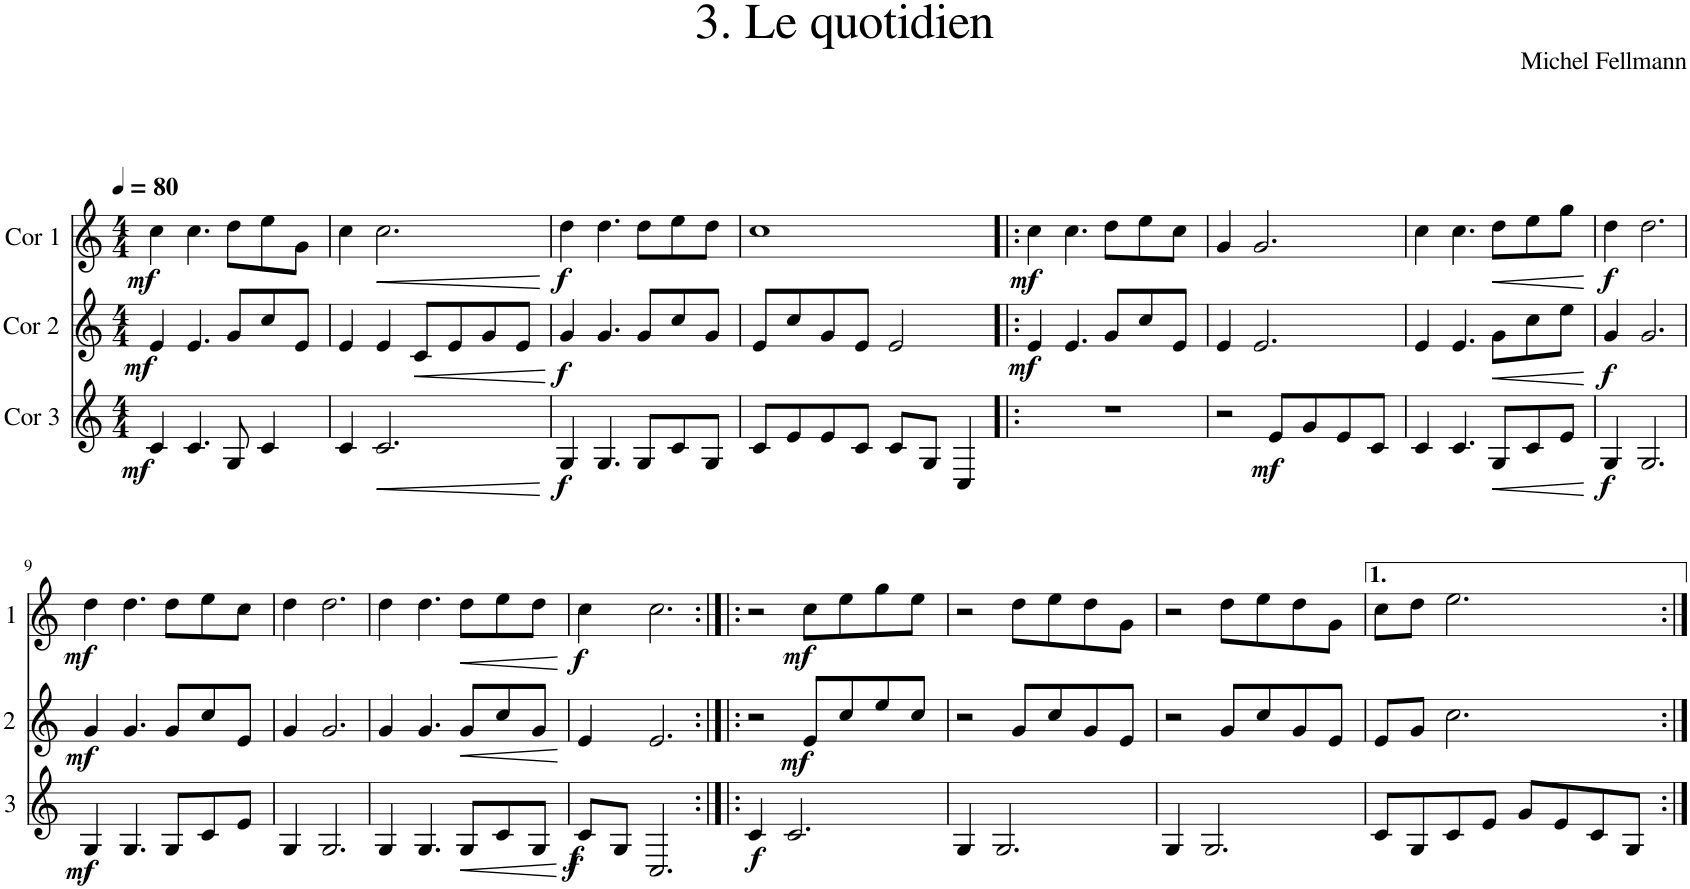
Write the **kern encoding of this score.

**kern	**dynam	**kern	**dynam	**kern	**dynam
*part3	*part3	*part2	*part2	*part1	*part1
*staff3	*staff3	*staff2	*staff2	*staff1	*staff1
*I"Cor 3	*	*I"Cor 2	*	*I"Cor 1	*
*clefG2	*	*clefG2	*	*clefG2	*
*Trd4c7	*	*Trd4c7	*	*Trd4c7	*
*k[]	*	*k[]	*	*k[]	*
*M4/4	*	*M4/4	*	*M4/4	*
*MM80	*	*MM80	*	*MM80	*
=1	=1	=1	=1	=1	=1
!	!LO:DY:b	!	!LO:DY:b	!	!LO:DY:b
4c/	mf	4e/	mf	4cc\	mf
4.c/	.	4.e/	.	4.cc\	.
8G/	.	8g/L	.	8dd\L	.
4c/	.	8cc/	.	8ee\	.
.	.	8e/J	.	8g\J	.
=2	=2	=2	=2	=2	=2
4c/	.	4e/	.	4cc\	.
!	!LO:HP:b	!	!	!	!LO:HP:b
2.c/	<	4e/	.	2.cc\	<
!	!	!	!LO:HP:b	!	!
.	.	8c/L	<	.	.
.	.	8e/	.	.	.
.	.	8g/	.	.	.
.	.	8e/J	.	.	.
.	[	.	[	.	[
=3	=3	=3	=3	=3	=3
!	!LO:DY:b	!	!LO:DY:b	!	!LO:DY:b
4G/	f	4g/	f	4dd\	f
4.G/	.	4.g/	.	4.dd\	.
8G/L	.	8g/L	.	8dd\L	.
8c/	.	8cc/	.	8ee\	.
8G/J	.	8g/J	.	8dd\J	.
=4	=4	=4	=4	=4	=4
8c/L	.	8e/L	.	1cc	.
8e/	.	8cc/	.	.	.
8e/	.	8g/	.	.	.
8c/J	.	8e/J	.	.	.
8c/L	.	2e/	.	.	.
8G/J	.	.	.	.	.
4C/	.	.	.	.	.
=5!|:	=5!|:	=5!|:	=5!|:	=5!|:	=5!|:
!	!	!	!LO:DY:b	!	!LO:DY:b
1r	.	4e/	mf	4cc\	mf
.	.	4.e/	.	4.cc\	.
.	.	8g/L	.	8dd\L	.
.	.	8cc/	.	8ee\	.
.	.	8e/J	.	8cc\J	.
=6	=6	=6	=6	=6	=6
2r	.	4e/	.	4g/	.
.	.	2.e/	.	2.g/	.
!	!LO:DY:b	!	!	!	!
8e/L	mf	.	.	.	.
8g/	.	.	.	.	.
8e/	.	.	.	.	.
8c/J	.	.	.	.	.
=7	=7	=7	=7	=7	=7
4c/	.	4e/	.	4cc\	.
4.c/	.	4.e/	.	4.cc\	.
!	!LO:HP:b	!	!LO:HP:b	!	!LO:HP:b
8G/L	<	8g\L	<	8dd\L	<
8c/	.	8cc\	.	8ee\	.
8e/J	.	8ee\J	.	8gg\J	.
.	[	.	[	.	[
=8	=8	=8	=8	=8	=8
!	!LO:DY:b	!	!LO:DY:b	!	!LO:DY:b
4G/	f	4g/	f	4dd\	f
2.G/	.	2.g/	.	2.dd\	.
!!LO:LB:g=z
=9	=9	=9	=9	=9	=9
!	!LO:DY:b	!	!LO:DY:b	!	!LO:DY:b
4G/	mf	4g/	mf	4dd\	mf
4.G/	.	4.g/	.	4.dd\	.
8G/L	.	8g/L	.	8dd\L	.
8c/	.	8cc/	.	8ee\	.
8e/J	.	8e/J	.	8cc\J	.
=10	=10	=10	=10	=10	=10
4G/	.	4g/	.	4dd\	.
2.G/	.	2.g/	.	2.dd\	.
=11	=11	=11	=11	=11	=11
4G/	.	4g/	.	4dd\	.
4.G/	.	4.g/	.	4.dd\	.
!	!LO:HP:b	!	!LO:HP:b	!	!LO:HP:b
8G/L	<	8g/L	<	8dd\L	<
8c/	.	8cc/	.	8ee\	.
8G/J	.	8g/J	.	8dd\J	.
.	[	.	[	.	[
=12	=12	=12	=12	=12	=12
!	!LO:DY:b	!	!	!	!
!	!LO:DY:n=1:b	!	!	!	!LO:DY:b
8c/L	f f	4e/	.	4cc\	f
8G/J	.	.	.	.	.
2.C/	.	2.e/	.	2.cc\	.
=13:|!|:	=13:|!|:	=13:|!|:	=13:|!|:	=13:|!|:	=13:|!|:
!	!LO:DY:b	!	!	!	!
4c/	f	2r	.	2r	.
2.c/	.	.	.	.	.
!	!	!	!LO:DY:b	!	!LO:DY:b
.	.	8e/L	mf	8cc\L	mf
.	.	8cc/	.	8ee\	.
.	.	8ee/	.	8gg\	.
.	.	8cc/J	.	8ee\J	.
=14	=14	=14	=14	=14	=14
4G/	.	2r	.	2r	.
2.G/	.	.	.	.	.
.	.	8g/L	.	8dd\L	.
.	.	8cc/	.	8ee\	.
.	.	8g/	.	8dd\	.
.	.	8e/J	.	8g\J	.
=15	=15	=15	=15	=15	=15
4G/	.	2r	.	2r	.
2.G/	.	.	.	.	.
.	.	8g/L	.	8dd\L	.
.	.	8cc/	.	8ee\	.
.	.	8g/	.	8dd\	.
.	.	8e/J	.	8g\J	.
=16	=16	=16	=16	=16	=16
8c/L	.	8e/L	.	8cc\L	.
8G/	.	8g/J	.	8dd\J	.
8c/	.	2.cc\	.	2.ee\	.
8e/J	.	.	.	.	.
8g/L	.	.	.	.	.
8e/	.	.	.	.	.
8c/	.	.	.	.	.
8G/J	.	.	.	.	.
=:|!	=:|!	=:|!	=:|!	=:|!	=:|!
*-	*-	*-	*-	*-	*-
